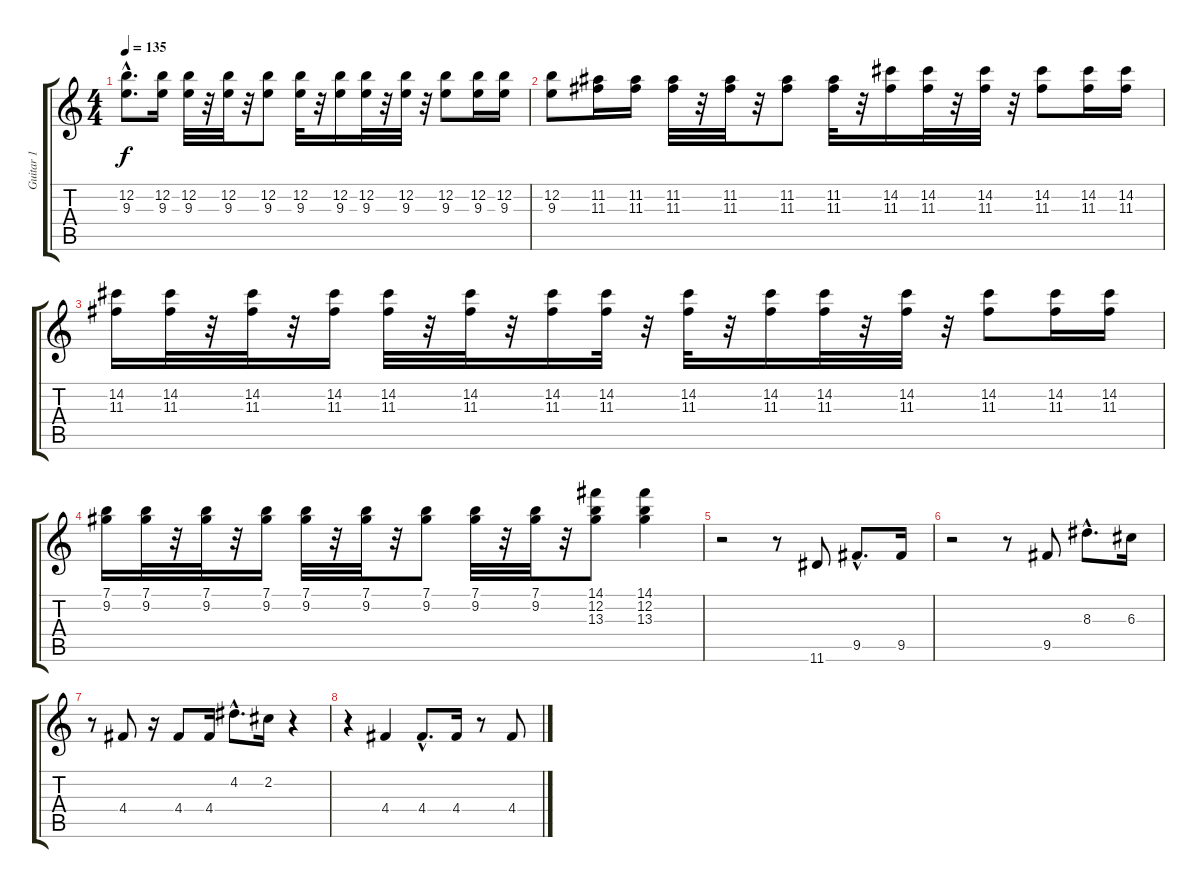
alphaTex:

\track ("Guitar 1" "Guitar 1") {instrument overdrivenguitar}
\staff {score tabs}
\tuning (E4 B3 G3 D3 A2 E2) {hide}
\ts (4 4)
\tempo 135
\clef g2
\ks c
(12.2{hac} 9.3{hac}).8{d dy f} (12.2 9.3).16 (12.2 9.3).32 r.32 (12.2 9.3).32 r.32 (12.2 9.3).8 (12.2 9.3).32 r.32 (12.2 9.3).16 (12.2 9.3).32 r.32 (12.2 9.3).32 r.32 (12.2 9.3).8 (12.2 9.3).16 (12.2 9.3).16 |
(12.2 9.3).8 (11.2 11.3).16 (11.2 11.3).16 (11.2 11.3).32 r.32 (11.2 11.3).32 r.32 (11.2 11.3).8 (11.2 11.3).32 r.32 (14.2 11.3).16 (14.2 11.3).32 r.32 (14.2 11.3).32 r.32 (14.2 11.3).8 (14.2 11.3).16 (14.2 11.3).16 |
(14.2 11.3).16 (14.2 11.3).32 r.32 (14.2 11.3).32 r.32 (14.2 11.3).16 (14.2 11.3).32 r.32 (14.2 11.3).32 r.32 (14.2 11.3).16 (14.2 11.3).32 r.32 (14.2 11.3).32 r.32 (14.2 11.3).16 (14.2 11.3).32 r.32 (14.2 11.3).32 r.32 (14.2 11.3).8 (14.2 11.3).16 (14.2 11.3).16 |
(7.1 9.2).16 (7.1 9.2).32 r.32 (7.1 9.2).32 r.32 (7.1 9.2).16 (7.1 9.2).32 r.32 (7.1 9.2).32 r.32 (7.1 9.2).8 (7.1 9.2).32 r.32 (7.1 9.2).32 r.32 (14.1 12.2 13.3).8 (14.1 12.2 13.3).4 |
r.2 r.8 11.6.8 9.5{hac}.8{d} 9.5.16 |
r.2 r.8 9.5.8 8.3{hac}.8{d} 6.3.16 |
r.8 4.4.8 r.16 4.4.8 4.4.16 4.2{hac}.8{d} 2.2.16 r.4 |
r.4 4.4.4 4.4{hac}.8{d} 4.4.16 r.8 4.4.8
